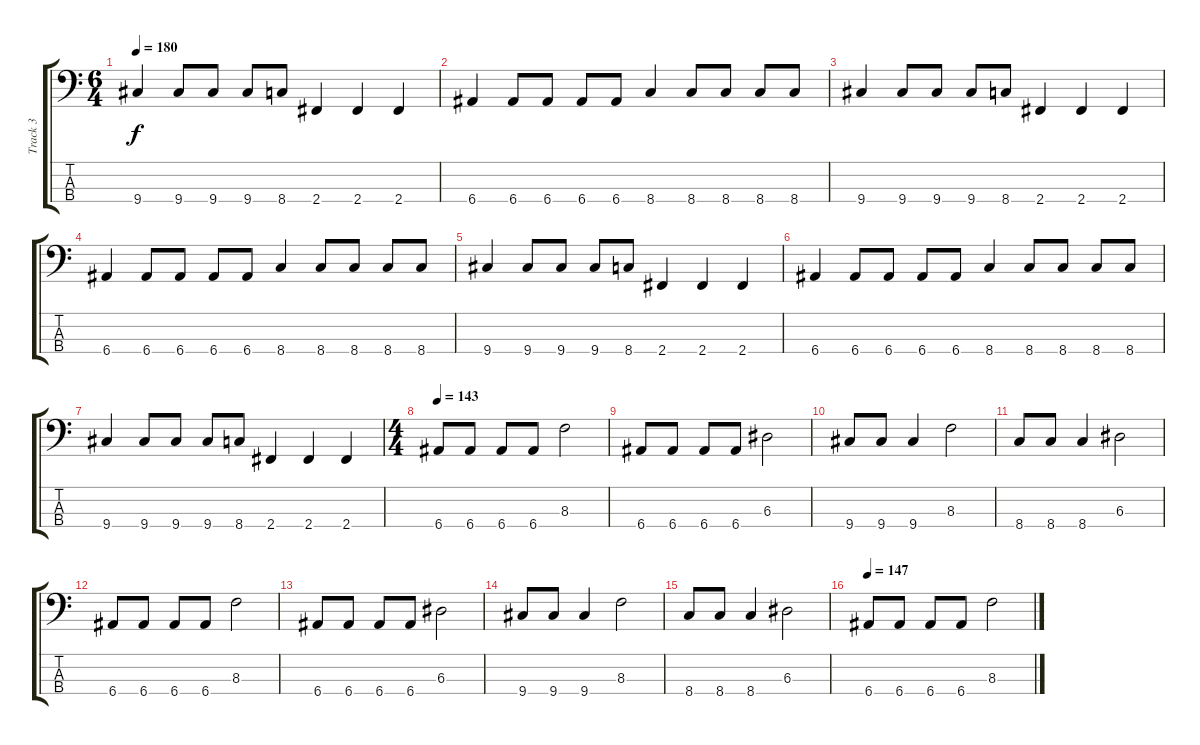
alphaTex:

\track ("Track 3" "Track 3") {instrument electricbassfinger}
\staff {score tabs}
\tuning (G2 D2 A1 E1) {hide}
\ts (6 4)
\tempo 180
\clef f4
\ks c
9.4.4{dy f} 9.4.8 9.4.8 9.4.8 8.4.8 2.4.4 2.4.4 2.4.4 |
6.4.4 6.4.8 6.4.8 6.4.8 6.4.8 8.4.4 8.4.8 8.4.8 8.4.8 8.4.8 |
9.4.4 9.4.8 9.4.8 9.4.8 8.4.8 2.4.4 2.4.4 2.4.4 |
6.4.4 6.4.8 6.4.8 6.4.8 6.4.8 8.4.4 8.4.8 8.4.8 8.4.8 8.4.8 |
9.4.4 9.4.8 9.4.8 9.4.8 8.4.8 2.4.4 2.4.4 2.4.4 |
6.4.4 6.4.8 6.4.8 6.4.8 6.4.8 8.4.4 8.4.8 8.4.8 8.4.8 8.4.8 |
9.4.4 9.4.8 9.4.8 9.4.8 8.4.8 2.4.4 2.4.4 2.4.4 |
\ts (4 4)
\tempo 143
6.4.8 6.4.8 6.4.8 6.4.8 8.3.2 |
6.4.8 6.4.8 6.4.8 6.4.8 6.3.2 |
9.4.8 9.4.8 9.4.4 8.3.2 |
8.4.8 8.4.8 8.4.4 6.3.2 |
6.4.8 6.4.8 6.4.8 6.4.8 8.3.2 |
6.4.8 6.4.8 6.4.8 6.4.8 6.3.2 |
9.4.8 9.4.8 9.4.4 8.3.2 |
8.4.8 8.4.8 8.4.4 6.3.2 |
\tempo 147
6.4.8 6.4.8 6.4.8 6.4.8 8.3.2
